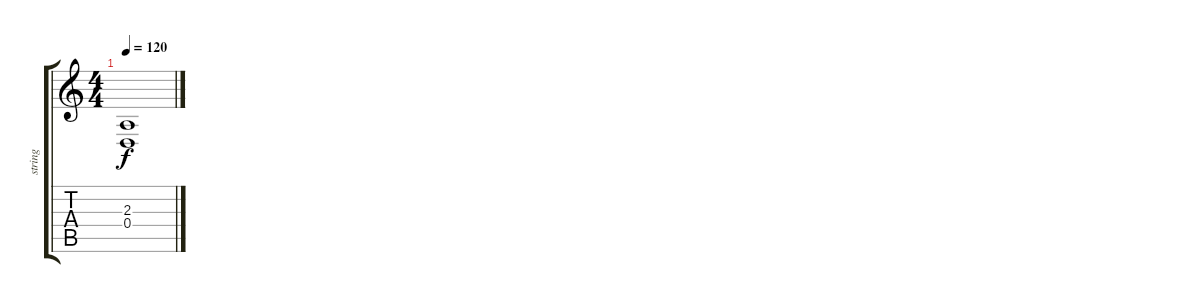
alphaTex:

\track ("string" "string") {instrument stringensemble1}
\staff {score tabs}
\tuning (E4 B3 G3 D3 A2 E2) {hide}
\ts (4 4)
\tempo 120
\clef g2
\ks c
(2.3{t} 0.4{t}).1{dy f}
